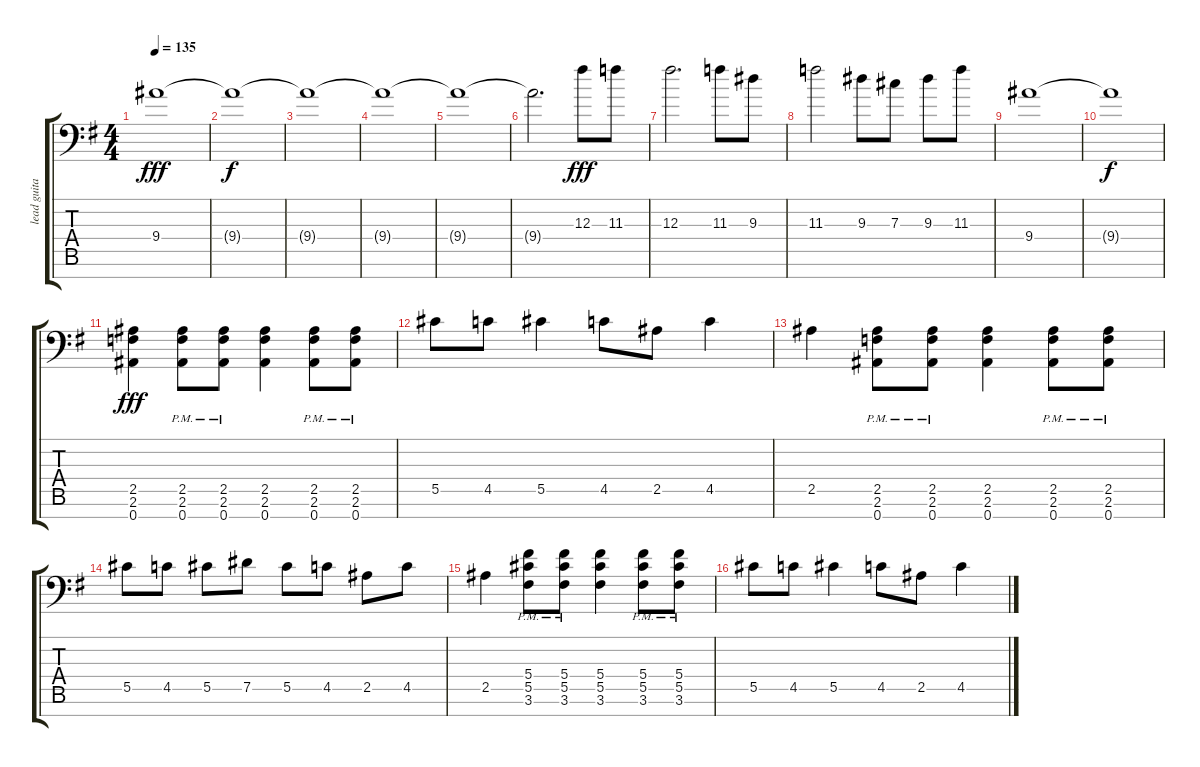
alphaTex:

\track ("lead guitar" "lead guita") {instrument distortionguitar}
\staff {score tabs}
\tuning (Eb4 Bb3 Gb3 Db3 Ab2 Eb2 Bb1) {hide}
\ts (4 4)
\tempo 135
\clef f4
\ks eminor
9.4.1{dy fff} |
9.4{t}.1{dy f} |
9.4{t}.1 |
9.4{t}.1 |
9.4{t}.1 |
9.4{t}.2{d} 12.3.8{dy fff} 11.3.8 |
12.3.2{d} 11.3.8 9.3.8 |
11.3.2 9.3.8 7.3.8 9.3.8 11.3.8 |
9.4.1 |
9.4{t}.1{dy f} |
(2.5 2.6 0.7).4{dy fff} (2.5{pm} 2.6{pm} 0.7{pm}).8 (2.5{pm} 2.6{pm} 0.7{pm}).8 (2.5 2.6 0.7).4 (2.5{pm} 2.6{pm} 0.7{pm}).8 (2.5{pm} 2.6{pm} 0.7{pm}).8 |
5.5.8 4.5.8 5.5.4 4.5.8 2.5.8 4.5.4 |
2.5.4 (2.5{pm} 2.6{pm} 0.7{pm}).8 (2.5{pm} 2.6{pm} 0.7{pm}).8 (2.5 2.6 0.7).4 (2.5{pm} 2.6{pm} 0.7{pm}).8 (2.5{pm} 2.6{pm} 0.7{pm}).8 |
5.5.8 4.5.8 5.5.8 7.5.8 5.5.8 4.5.8 2.5.8 4.5.8 |
2.5.4 (5.4{pm} 5.5{pm} 3.6{pm}).8 (5.4{pm} 5.5{pm} 3.6{pm}).8 (5.4 5.5 3.6).4 (5.4{pm} 5.5{pm} 3.6{pm}).8 (5.4{pm} 5.5{pm} 3.6{pm}).8 |
5.5.8 4.5.8 5.5.4 4.5.8 2.5.8 4.5.4
